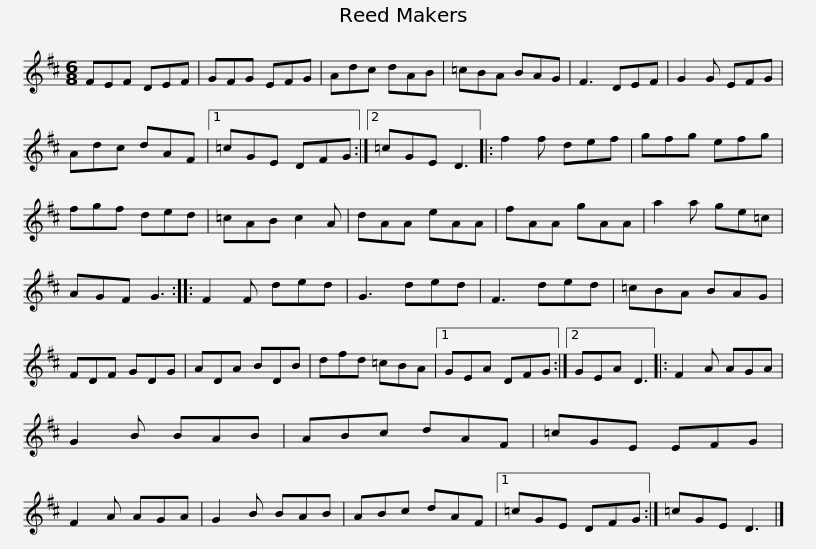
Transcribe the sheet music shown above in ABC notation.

X:1
L:1/8
M:6/8
I:linebreak $
K:D
V:1 treble
V:1
 FEF DEF | GFG EFG | Adc dAB | =cBA BAG | F3 DEF | %5
 G2 G EFG |$ Adc dAF |1 =cGE DFG :|2 =cGE D3 |: f2 f def | %10
 gfg efg | fgf ded | =cAB c2 A |$ dAA eAA | fAA gAA | %15
 a2 a ge=c | AGF G3 :: F2 F ded | G3 ded | F3 ded |$ %20
 =cBA BAG | FDF GDG | ADA BDB | dfd =cBA |1 GEA DFG :|2 %25
 GEA D3 |:$ F2 A AGA | G2 B BAB | ABc dAF | =cGE EFG | %30
 F2 A AGA | G2 B BAB | ABc dAF |1$ =cGE DFG :| =cGE D3 |] %35
